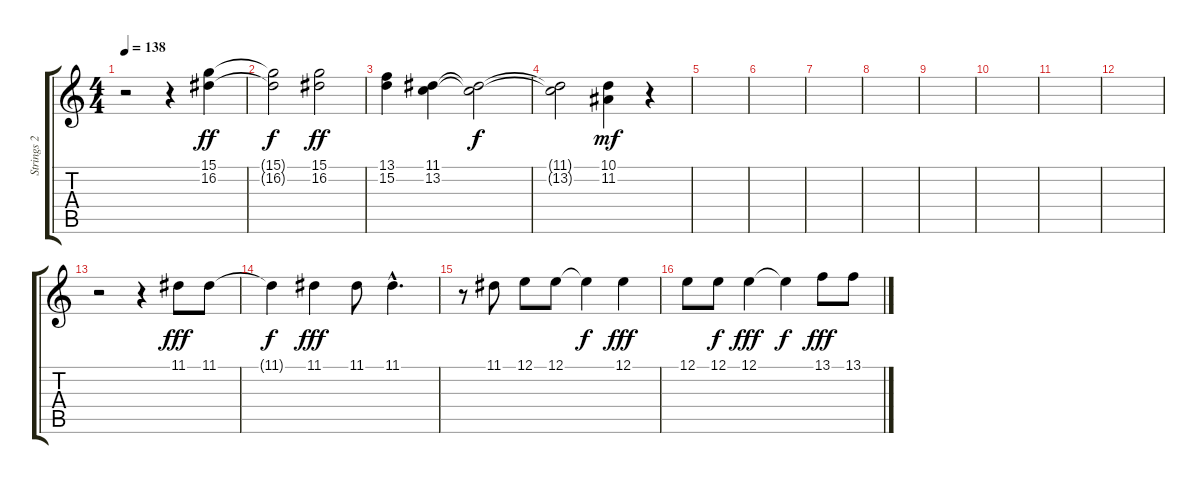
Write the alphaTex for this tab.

\track ("Strings 2" "Strings 2") {instrument stringensemble2}
\staff {score tabs}
\tuning (E4 B3 G3 D3 A2 E2) {hide}
\ts (4 4)
\tempo 138
\clef g2
\ks c
r.2{dy mf} r.4 (15.1 16.2).4{dy ff} |
(15.1{t} 16.2{t}).2{dy f} (15.1 16.2).2{dy ff} |
(13.1 15.2).4 (11.1 13.2).4 (11.1{t} 13.2{t}).2{dy f} |
(11.1{t} 13.2{t}).2 (10.1 11.2).4{dy mf} r.4 |
|
|
|
|
|
|
|
|
r.2 r.4 11.1.8{dy fff} 11.1.8 |
11.1{t}.4{dy f} 11.1.4{dy fff} 11.1.8 11.1{hac}.4{d} |
r.8 11.1.8 12.1.8 12.1.8 12.1{t}.4{dy f} 12.1.4{dy fff} |
12.1.8 12.1.8{dy f} 12.1.4{dy fff} 12.1{t}.4{dy f} 13.1.8{dy fff} 13.1.8
